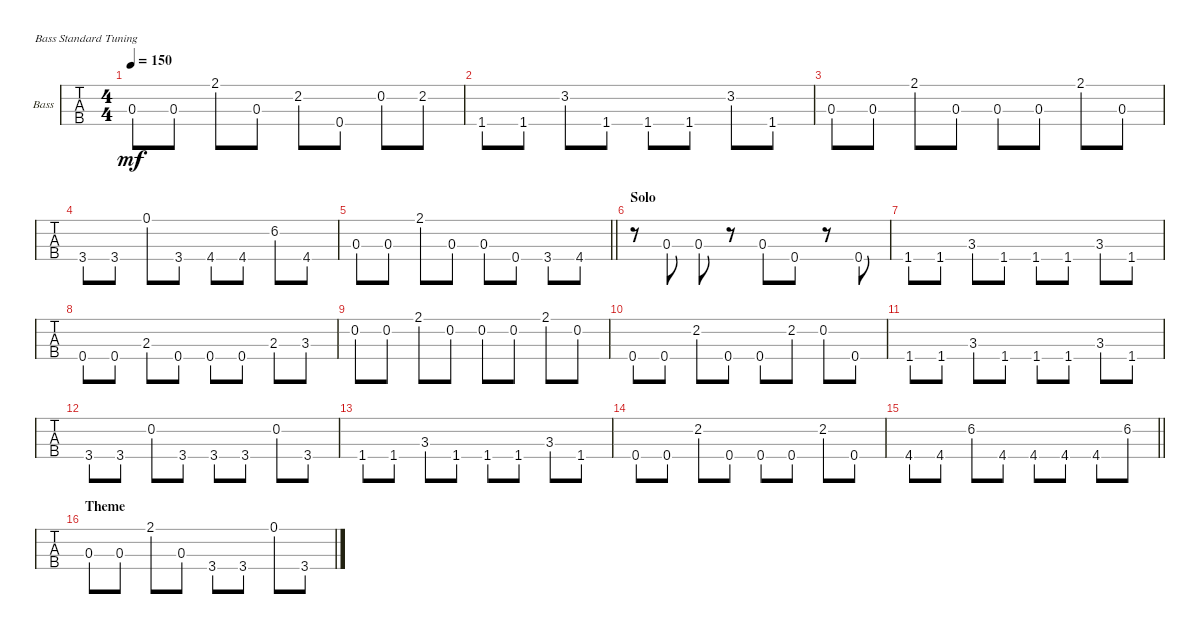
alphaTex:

\bracketExtendMode groupsimilarinstruments
\firstSystemTrackNameOrientation horizontal
\otherSystemsTrackNameOrientation horizontal
\track ("Bass Guitar" "Bass") {instrument acousticbass}
\staff {tabs}
\tuning (G2 D2 A1 E1)
\ts (4 4)
\tempo 150
\clef f4
\ks c
0.3.8{dy mf} 0.3.8 2.1.8 0.3.8 2.2.8 0.4.8 0.2.8 2.2.8 |
1.4.8 1.4.8 3.2.8 1.4.8 1.4.8 1.4.8 3.2.8 1.4.8 |
0.3.8 0.3.8 2.1.8 0.3.8 0.3.8 0.3.8 2.1.8 0.3.8 |
\scale
0.531279 3.4.8 3.4.8 0.1.8 3.4.8 4.4.8 4.4.8 6.2.8 4.4.8 |
\scale
0.468394
\barLineRight lightlight
0.3.8 0.3.8 2.1.8 0.3.8 0.3.8 0.4.8 3.4.8 4.4.8 |
\section ("" "Solo")
\scale
0.512145 r.8 0.3.8 0.3.8 r.8 0.3.8 0.4.8 r.8 0.4.8 |
\scale
0.487835 1.4.8 1.4.8 3.3.8 1.4.8 1.4.8 1.4.8 3.3.8 1.4.8 |
\scale
0.512453 0.4.8 0.4.8 2.3.8 0.4.8 0.4.8 0.4.8 2.3.8 3.3.8 |
\scale
0.487609 0.2.8 0.2.8 2.1.8 0.2.8 0.2.8 0.2.8 2.1.8 0.2.8 |
\scale
0.356663 0.4.8 0.4.8 2.2.8 0.4.8 0.4.8 2.2.8 0.2.8 0.4.8 |
\scale
0.361221 1.4.8 1.4.8 3.3.8 1.4.8 1.4.8 1.4.8 3.3.8 1.4.8 |
\scale
0.281744 3.4.8 3.4.8 0.2.8 3.4.8 3.4.8 3.4.8 0.2.8 3.4.8 |
\scale
0.384179 1.4.8 1.4.8 3.3.8 1.4.8 1.4.8 1.4.8 3.3.8 1.4.8 |
\scale
0.225909 0.4.8 0.4.8 2.2.8 0.4.8 0.4.8 0.4.8 2.2.8 0.4.8 |
\scale
0.390013
\barLineRight lightlight
4.4.8 4.4.8 6.2.8 4.4.8 4.4.8 4.4.8 4.4.8 6.2.8 |
\section ("" "Theme")
0.3.8 0.3.8 2.1.8 0.3.8 3.4.8 3.4.8 0.1.8 3.4.8
